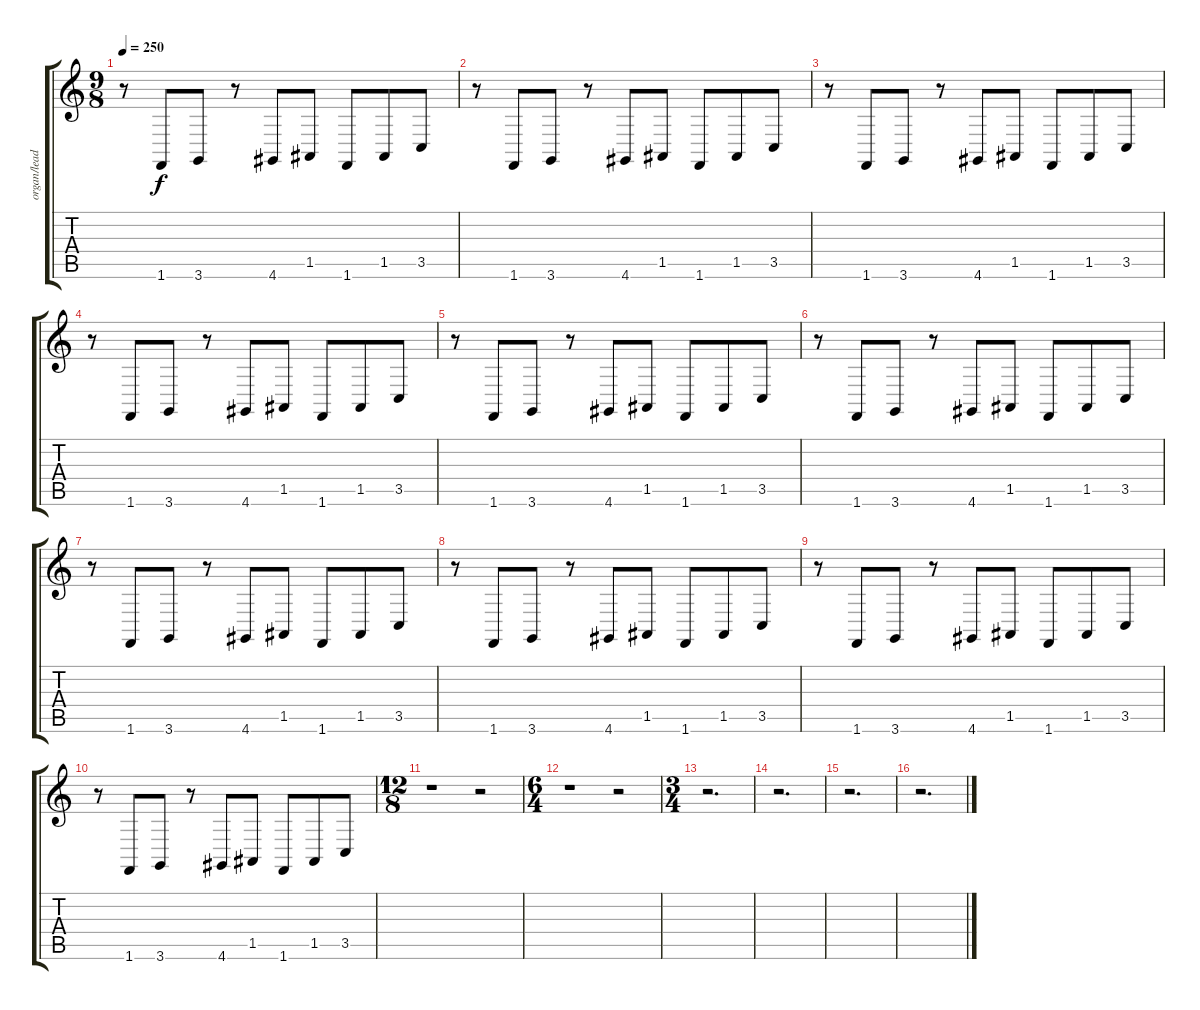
\track ("organ/lead guitar   " "organ/lead") {instrument percussiveorgan}
\staff {score tabs}
\tuning (E4 B3 G3 D3 A2 E2) {hide}
\ts (9 8)
\tempo 250
\clef g2
\ks c
r.8{dy f} 1.6.8 3.6.8 r.8 4.6.8 1.5.8 1.6.8 1.5.8 3.5.8 |
r.8 1.6.8 3.6.8 r.8 4.6.8 1.5.8 1.6.8 1.5.8 3.5.8 |
r.8 1.6.8 3.6.8 r.8 4.6.8 1.5.8 1.6.8 1.5.8 3.5.8 |
r.8 1.6.8 3.6.8 r.8 4.6.8 1.5.8 1.6.8 1.5.8 3.5.8 |
r.8 1.6.8 3.6.8 r.8 4.6.8 1.5.8 1.6.8 1.5.8 3.5.8 |
r.8 1.6.8 3.6.8 r.8 4.6.8 1.5.8 1.6.8 1.5.8 3.5.8 |
r.8 1.6.8 3.6.8 r.8 4.6.8 1.5.8 1.6.8 1.5.8 3.5.8 |
r.8 1.6.8 3.6.8 r.8 4.6.8 1.5.8 1.6.8 1.5.8 3.5.8 |
r.8 1.6.8 3.6.8 r.8 4.6.8 1.5.8 1.6.8 1.5.8 3.5.8 |
r.8 1.6.8 3.6.8 r.8 4.6.8 1.5.8 1.6.8 1.5.8 3.5.8 |
\ts (12 8)
r.1 r.2 |
\ts (6 4)
r.1 r.2 |
\ts (3 4)
r.2{d} |
r.2{d} |
r.2{d} |
r.2{d}
